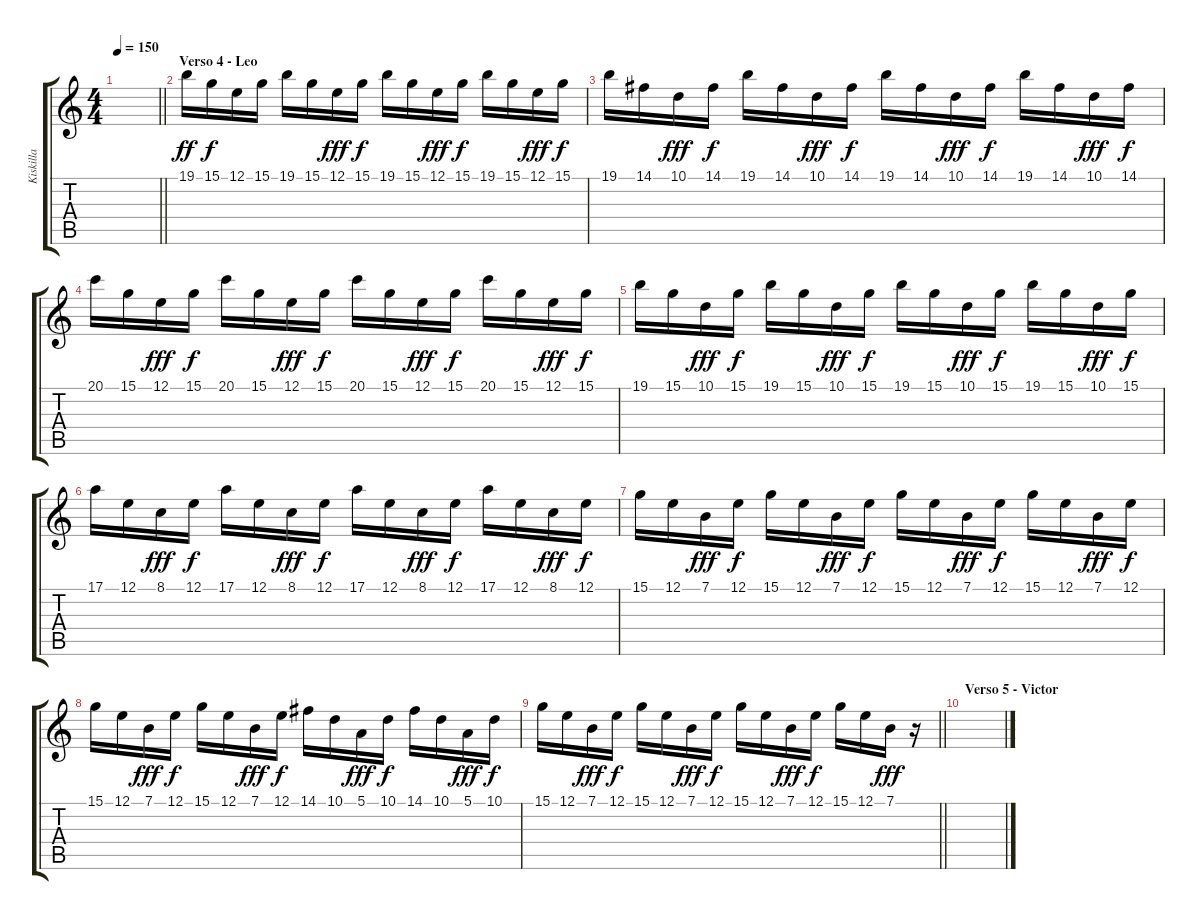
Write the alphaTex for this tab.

\track ("Kiskilla" "Kiskilla") {instrument acousticgrandpiano}
\staff {score tabs}
\tuning (E4 B3 G3 D3 A2 E2) {hide}
\ts (4 4)
\tempo 150
\clef g2
\barLineRight lightlight
\ks c
|
\section ("" "Verso 4 - Leo")
19.1.16{dy ff volume 16 instrument lead2sawtooth} 15.1.16{dy f} 12.1.16 15.1.16 19.1.16 15.1.16 12.1.16{dy fff} 15.1.16{dy f} 19.1.16 15.1.16 12.1.16{dy fff} 15.1.16{dy f} 19.1.16 15.1.16 12.1.16{dy fff} 15.1.16{dy f} |
19.1.16 14.1.16 10.1.16{dy fff} 14.1.16{dy f} 19.1.16 14.1.16 10.1.16{dy fff} 14.1.16{dy f} 19.1.16 14.1.16 10.1.16{dy fff} 14.1.16{dy f} 19.1.16 14.1.16 10.1.16{dy fff} 14.1.16{dy f} |
20.1.16 15.1.16 12.1.16{dy fff} 15.1.16{dy f} 20.1.16 15.1.16 12.1.16{dy fff} 15.1.16{dy f} 20.1.16 15.1.16 12.1.16{dy fff} 15.1.16{dy f} 20.1.16 15.1.16 12.1.16{dy fff} 15.1.16{dy f} |
19.1.16 15.1.16 10.1.16{dy fff} 15.1.16{dy f} 19.1.16 15.1.16 10.1.16{dy fff} 15.1.16{dy f} 19.1.16 15.1.16 10.1.16{dy fff} 15.1.16{dy f} 19.1.16 15.1.16 10.1.16{dy fff} 15.1.16{dy f} |
17.1.16 12.1.16 8.1.16{dy fff} 12.1.16{dy f} 17.1.16 12.1.16 8.1.16{dy fff} 12.1.16{dy f} 17.1.16 12.1.16 8.1.16{dy fff} 12.1.16{dy f} 17.1.16 12.1.16 8.1.16{dy fff} 12.1.16{dy f} |
15.1.16 12.1.16 7.1.16{dy fff} 12.1.16{dy f} 15.1.16 12.1.16 7.1.16{dy fff} 12.1.16{dy f} 15.1.16 12.1.16 7.1.16{dy fff} 12.1.16{dy f} 15.1.16 12.1.16 7.1.16{dy fff} 12.1.16{dy f} |
15.1.16 12.1.16 7.1.16{dy fff} 12.1.16{dy f} 15.1.16 12.1.16 7.1.16{dy fff} 12.1.16{dy f} 14.1.16 10.1.16 5.1.16{dy fff} 10.1.16{dy f} 14.1.16 10.1.16 5.1.16{dy fff} 10.1.16{dy f} |
\barLineRight lightlight
15.1.16 12.1.16 7.1.16{dy fff} 12.1.16{dy f} 15.1.16 12.1.16 7.1.16{dy fff} 12.1.16{dy f} 15.1.16 12.1.16 7.1.16{dy fff} 12.1.16{dy f} 15.1.16 12.1.16 7.1.16{dy fff} r.16 |
\section ("" "Verso 5 - Victor")
